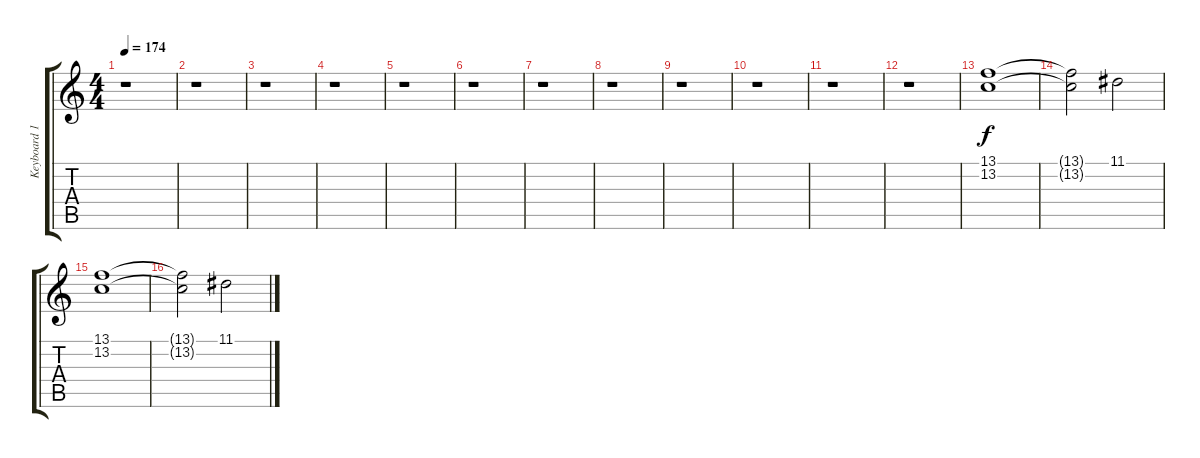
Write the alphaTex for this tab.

\track ("Keyboard 1." "Keyboard 1") {instrument fx5brightness}
\staff {score tabs}
\tuning (E4 B3 G3 D3 A2 E2) {hide}
\ts (4 4)
\tempo 174
\clef g2
\ks c
r.1{dy f} |
r.1 |
r.1 |
r.1 |
r.1 |
r.1 |
r.1 |
r.1 |
r.1 |
r.1 |
r.1 |
r.1 |
(13.1 13.2).1{instrument churchorgan} |
(13.1{t} 13.2{t}).2 11.1.2 |
(13.1 13.2).1{instrument churchorgan} |
(13.1{t} 13.2{t}).2 11.1.2
